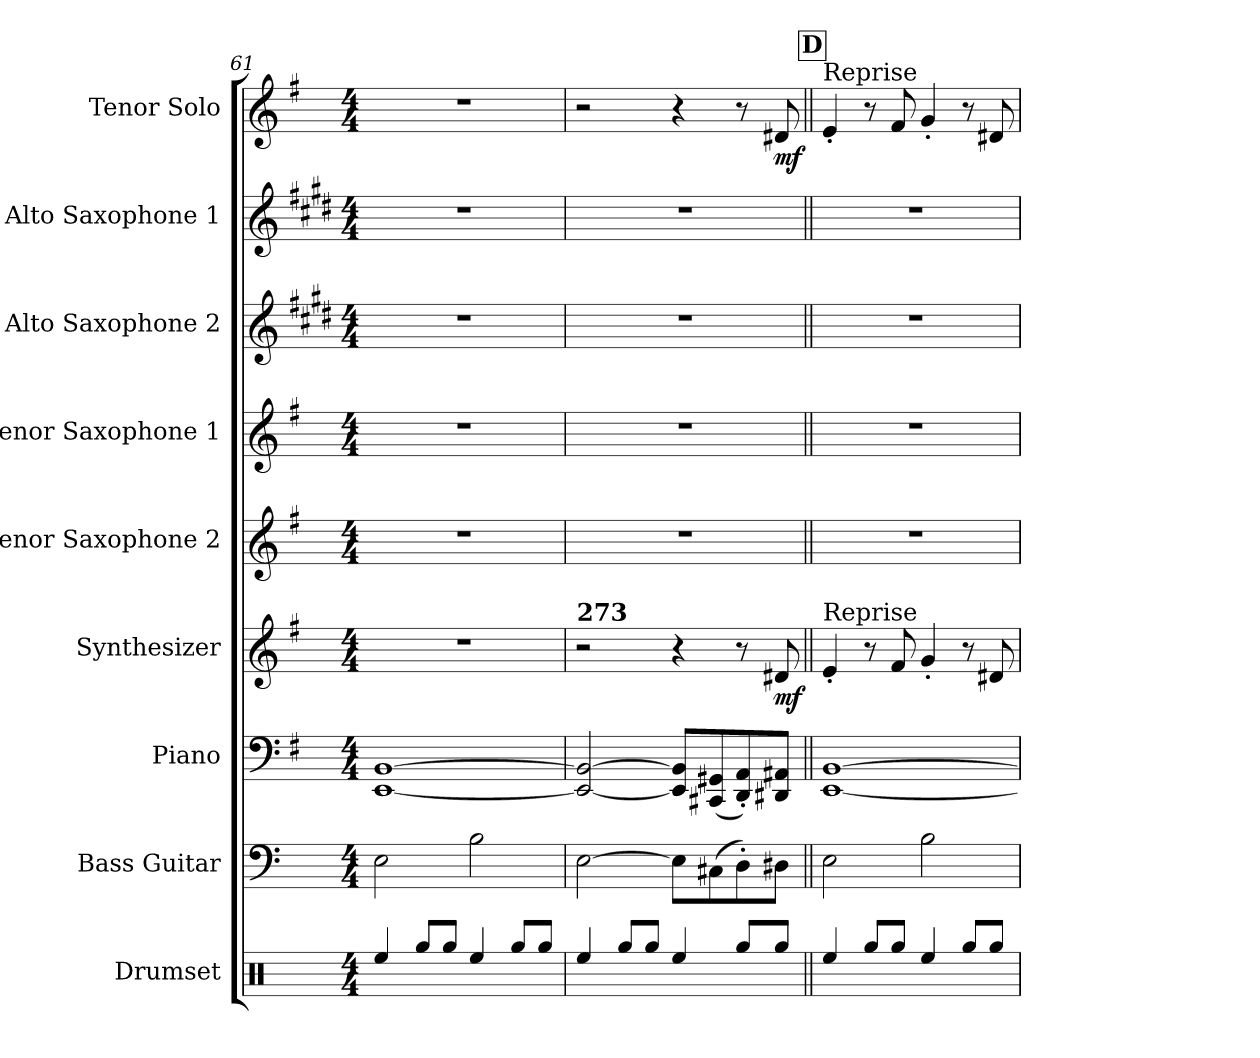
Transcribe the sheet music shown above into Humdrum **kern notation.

**kern	**kern	**kern	**kern	**dynam	**kern	**kern	**kern	**kern	**kern	**dynam
*part9	*part8	*part7	*part6	*part6	*part5	*part4	*part3	*part2	*part1	*part1
*staff9	*staff8	*staff7	*staff6	*staff6	*staff5	*staff4	*staff3	*staff2	*staff1	*staff1
*I"Drumset	*I"Bass Guitar	*I"Piano	*I"Synthesizer	*	*I"Tenor Saxophone 2	*I"Tenor Saxophone 1	*I"Alto Saxophone 2	*I"Alto Saxophone 1	*I"Tenor Solo	*
*I'Drs.	*I'B. Guit.	*I'Pno.	*I'Synth.	*	*I'T. Sax. 2	*I'T. Sax. 1	*I'A. Sax. 2	*I'A. Sax. 1	*I'Solo	*
*clefX	*clefF4	*clefF4	*clefG2	*	*clefG2	*clefG2	*clefG2	*clefG2	*clefG2	*
*	*ITrd7c12	*	*	*	*ITrd8c14	*ITrd8c14	*ITrd5c9	*ITrd5c9	*ITrd8c14	*
*k[]	*k[]	*k[f#]	*k[f#]	*	*k[f#]	*k[f#]	*k[f#]	*k[f#]	*k[f#]	*
*M4/4	*M4/4	*M4/4	*M4/4	*	*M4/4	*M4/4	*M4/4	*M4/4	*M4/4	*
=61	=61	=61	=61	=61	=61	=61	=61	=61	=61	=61
4Ree/	2EE\	[1EE [1BB	1r	.	1r	1r	1r	1r	1r	.
8Rgg/L	.	.	.	.	.	.	.	.	.	.
8Rgg/J	.	.	.	.	.	.	.	.	.	.
4Ree/	2BB\	.	.	.	.	.	.	.	.	.
8Rgg/L	.	.	.	.	.	.	.	.	.	.
8Rgg/J	.	.	.	.	.	.	.	.	.	.
=62	=62	=62	=62	=62	=62	=62	=62	=62	=62	=62
!	!	!	!LO:TX:a:B:t=273	!	!	!	!	!	!	!
4Ree/	[2EE\	2EE/_ 2BB/_	2r	.	1r	1r	1r	1r	2r	.
8Rgg/L	.	.	.	.	.	.	.	.	.	.
8Rgg/J	.	.	.	.	.	.	.	.	.	.
4Ree/	8EE\L]	8EE/] 8BB/]L	4r	.	.	.	.	.	4r	.
.	(8CC#X\	(8CC#X/ 8GG#X/	.	.	.	.	.	.	.	.
8Rgg/L	8DD'\)	8DD/' 8AA/')	8r	.	.	.	.	.	8r	.
!	!	!	!	!LO:DY:b	!	!	!	!	!	!LO:DY:b
8Rgg/J	8DD#X\J	8DD#X/ 8AA#X/J	8d#X/	mf	.	.	.	.	8D#X/	mf
!!LO:REH:place=s1:a:B:fs=14:t=D
=63||	=63||	=63||	=63||	=63||	=63||	=63||	=63||	=63||	=63||	=63||
!	!	!	!	!	!	!	!	!	!LO:TX:a:t=Reprise	!
!	!	!	!LO:TX:a:t=Reprise	!	!	!	!	!	!	!
4Ree/	2EE\	[1EE [1BB	4e'/	.	1r	1r	1r	1r	4E'/	.
8Rgg/L	.	.	8r	.	.	.	.	.	8r	.
8Rgg/J	.	.	8f#/	.	.	.	.	.	8F#/	.
4Ree/	2BB\	.	4g'/	.	.	.	.	.	4G'/	.
8Rgg/L	.	.	8r	.	.	.	.	.	8r	.
8Rgg/J	.	.	8d#X/	.	.	.	.	.	8D#X/	.
=	=	=	=	=	=	=	=	=	=	=
*-	*-	*-	*-	*-	*-	*-	*-	*-	*-	*-
